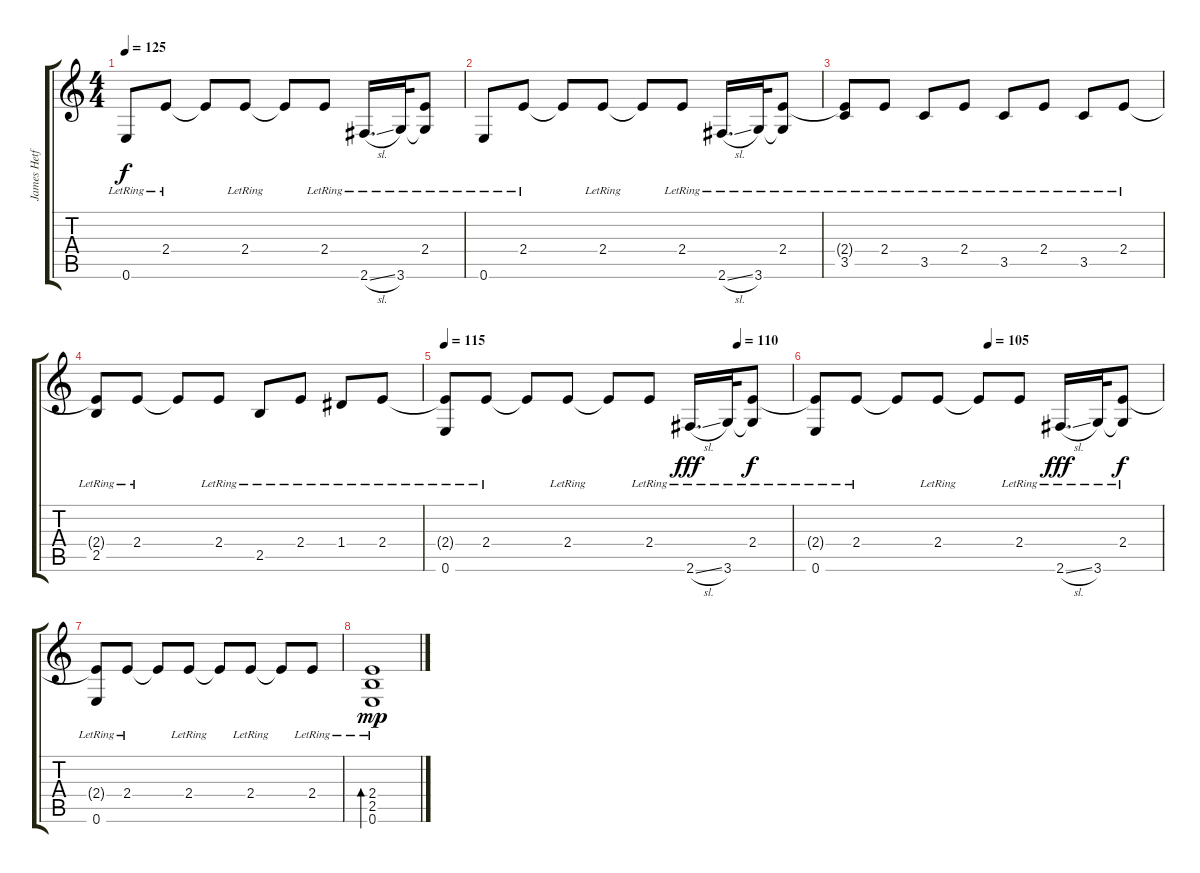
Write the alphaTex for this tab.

\track ("James Hetfield" "James Hetf") {instrument acousticguitarnylon}
\staff {score tabs}
\tuning (E4 B3 G3 D3 A2 E2) {hide}
\ts (4 4)
\tempo 125
\clef g2
\ks c
0.6{lr}.8{dy f} 2.4{lr}.8 2.4{t}.8 2.4{lr}.8 2.4{t}.8 2.4{lr}.8 2.6{sl lr}.16{d} 3.6{lr}.32 (2.4{lr} 3.6{t}).8 |
0.6{lr}.8 2.4{lr}.8 2.4{t}.8 2.4{lr}.8 2.4{t}.8 2.4{lr}.8 2.6{sl lr}.16{d} 3.6{lr}.32 (2.4{lr} 3.6{t}).8 |
(2.4{t} 3.5{lr}).8 2.4{lr}.8 3.5{lr}.8 2.4{lr}.8 3.5{lr}.8 2.4{lr}.8 3.5{lr}.8 2.4{lr}.8 |
(2.4{t} 2.5{lr}).8 2.4{lr}.8 2.4{t}.8 2.4{lr}.8 2.5{lr}.8 2.4{lr}.8 1.4{lr}.8 2.4{lr}.8 |
\tempo 115
\tempo (110 0.84375)
(2.4{t} 0.6{lr}).8 2.4{lr}.8 2.4{t}.8 2.4{lr}.8 2.4{t}.8 2.4{lr}.8 2.6{sl lr}.16{d dy fff} 3.6{lr}.32 (2.4{lr} 3.6{t}).8{dy f} |
\tempo (105 0.5)
(2.4{t} 0.6{lr}).8 2.4{lr}.8 2.4{t}.8 2.4{lr}.8 2.4{t}.8 2.4{lr}.8 2.6{sl lr}.16{d dy fff} 3.6{lr}.32 (2.4{lr} 3.6{t}).8{dy f} |
(2.4{t} 0.6{lr}).8 2.4{lr}.8 2.4{t}.8 2.4{lr}.8 2.4{t}.8 2.4{lr}.8 2.4{t}.8 2.4{lr}.8 |
(2.4{lr} 2.5{lr} 0.6{lr}).1{bd 240 dy mp}
